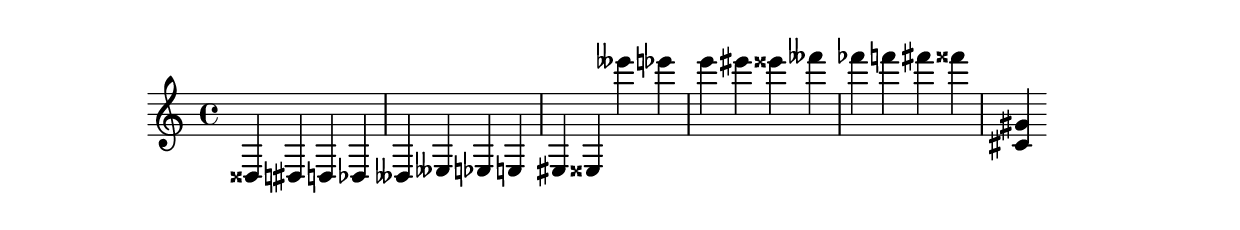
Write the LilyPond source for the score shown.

\version "2.10.0"

\header {

  texidoc = "Ledger lines are shortened when there are accidentals.
This happens only for the single ledger line close to the note head,
and only if the accidental is horizontally close to the head.  "
  
}


\relative c {
  disis
  dis
  d
  des
  deses
  eses
  es
  e
  eis
  eisis
  eses'''
  es
  e
  eis
  eisis
  feses
  fes
  f
  fis
  fisis
  <cis,, gis'>
  
} 

